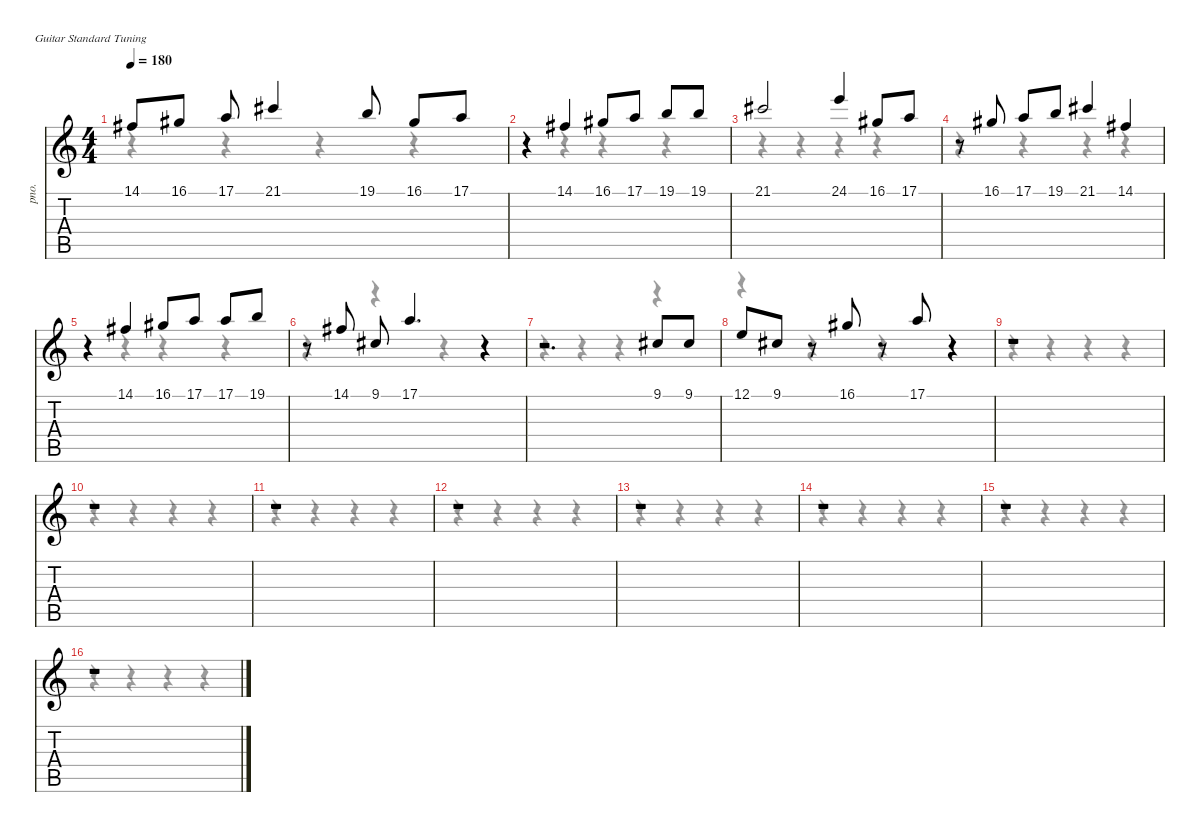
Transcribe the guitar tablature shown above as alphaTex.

\defaultSystemsLayout 4
\hideDynamics
\bracketExtendMode nobrackets
\otherSystemsTrackNameOrientation horizontal
\track ("" "pno.") {instrument acousticgrandpiano}
\staff {score tabs}
\tuning (E4 B3 G3 D3 A2 E2)
\voice
\ts (4 4)
\tempo 180
\clef g2
\ks c
14.1{acc #}.8{dy mp beam Up} 16.1{acc #}.8{beam Up} 17.1.8{beam Up} 21.1{acc #}.4{beam Up} 19.1.8{beam Up} 16.1{acc #}.8{beam Up} 17.1.8{beam Up} |
r.4{beam Up} 14.1{acc #}.4{beam Up} 16.1{acc #}.8{beam Up} 17.1.8{beam Up} 19.1.8{beam Up} 19.1.8{beam Up} |
21.1{acc #}.2{beam Up} 24.1.4{beam Up} 16.1{acc #}.8{beam Up} 17.1.8{beam Up} |
r.8{beam Up} 16.1{acc #}.8{beam Up} 17.1.8{beam Up} 19.1.8{beam Up} 21.1{acc #}.4{beam Up} 14.1{acc #}.4{beam Up} |
r.4{beam Up} 14.1{acc #}.4{beam Up} 16.1{acc #}.8{beam Up} 17.1.8{beam Up} 17.1.8{beam Up} 19.1.8{beam Up} |
r.8{beam Up} 14.1{acc #}.8{beam Up} 9.1{acc #}.8{beam Up} 17.1.4{d beam Up} r.4{beam Up} |
r.2{d beam Up} 9.1{acc #}.8{beam Up} 9.1{acc #}.8{beam Up} |
12.1.8{beam Up} 9.1{acc #}.8{beam Up} r.8{beam Up} 16.1{acc #}.8{beam Up} r.8{beam Up} 17.1.8{beam Up} r.4{beam Up} |
r.1{beam Up} |
r.1{beam Up} |
r.1{beam Up} |
r.1{beam Up} |
r.1{beam Up} |
r.1{beam Up} |
r.1{beam Up} |
r.1{beam Up}
\voice
\clef g2
\ottava regular
\simile none
\ks c
r.4{dy mf beam Down} r.4{beam Down} r.4{beam Down} r.4{beam Down} |
r.4{beam Down} r.4{beam Down} r.4{beam Down} r.4{beam Down} |
r.4{beam Down} r.4{beam Down} r.4{beam Down} r.4{beam Down} |
r.4{beam Down} r.4{beam Down} r.4{beam Down} r.4{beam Down} |
r.4{beam Down} r.4{beam Down} r.4{beam Down} r.4{beam Down} |
r.4{beam Down} r.4{beam Down} r.4{beam Down} r.4{beam Down} |
r.4{beam Down} r.4{beam Down} r.4{beam Down} r.4{beam Down} |
r.4{beam Down} r.4{beam Down} r.4{beam Down} r.4{beam Down} |
r.4{beam Down} r.4{beam Down} r.4{beam Down} r.4{beam Down} |
r.4{beam Down} r.4{beam Down} r.4{beam Down} r.4{beam Down} |
r.4{beam Down} r.4{beam Down} r.4{beam Down} r.4{beam Down} |
r.4{beam Down} r.4{beam Down} r.4{beam Down} r.4{beam Down} |
r.4{beam Down} r.4{beam Down} r.4{beam Down} r.4{beam Down} |
r.4{beam Down} r.4{beam Down} r.4{beam Down} r.4{beam Down} |
r.4{beam Down} r.4{beam Down} r.4{beam Down} r.4{beam Down} |
r.4{beam Down} r.4{beam Down} r.4{beam Down} r.4{beam Down}
